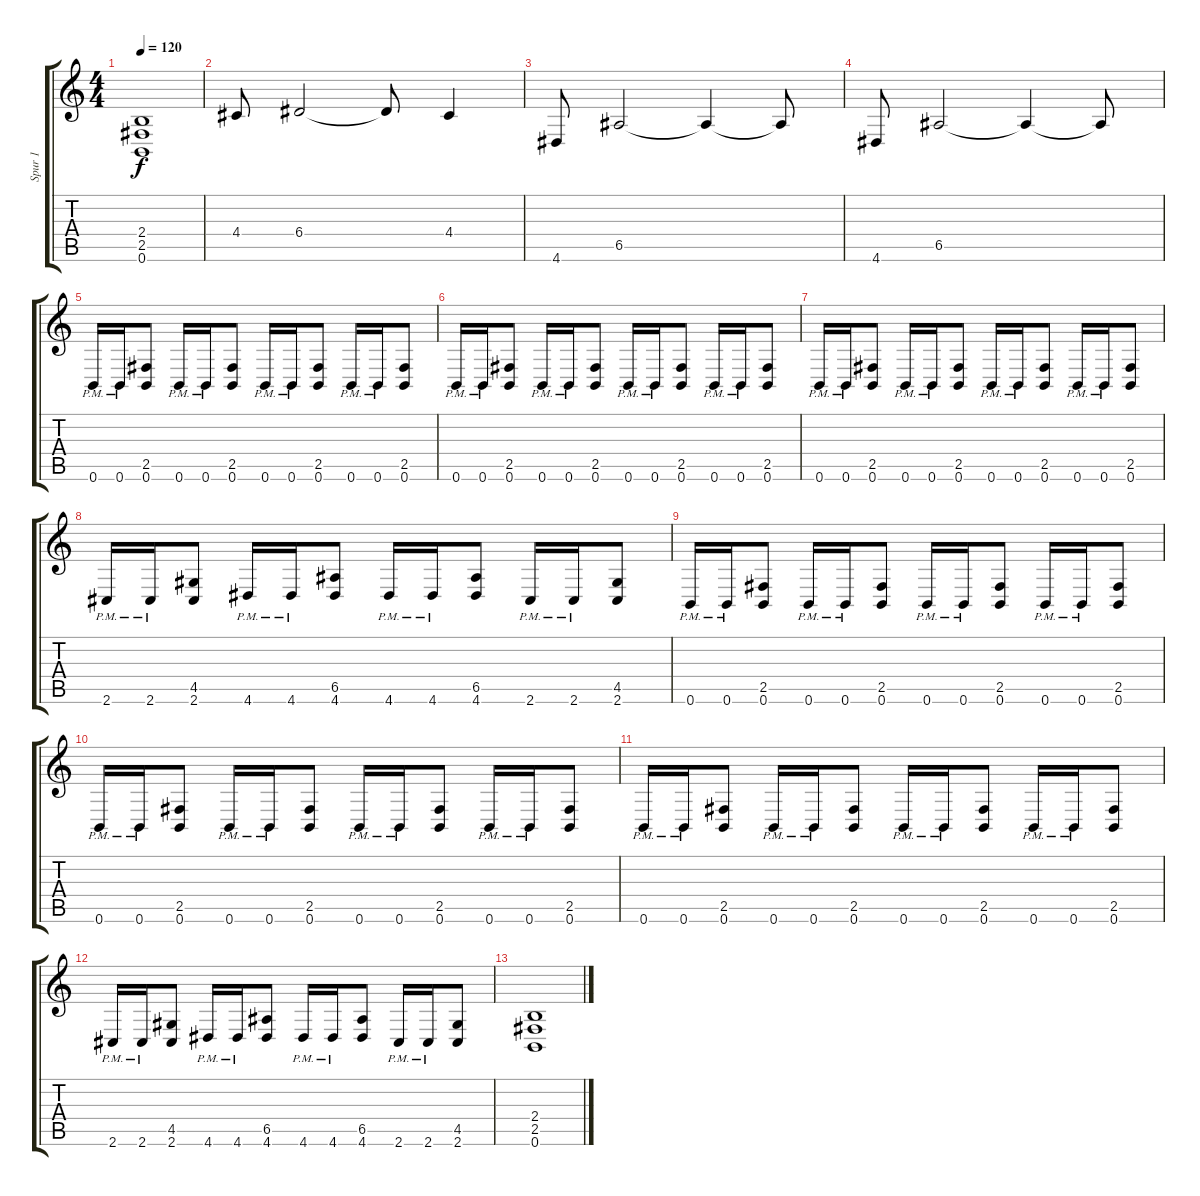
\track ("Spur 1" "Spur 1") {instrument distortionguitar}
\staff {score tabs}
\tuning (B3 Gb3 D3 A2 E2 B1) {hide}
\ts (4 4)
\tempo 120
\clef g2
\ks c
(2.4 2.5 0.6).1{dy f} |
4.4.8 6.4.2 6.4{t}.8 4.4.4 |
4.6.8 6.5.2 6.5{t}.4 6.5{t}.8 |
4.6.8 6.5.2 6.5{t}.4 6.5{t}.8 |
0.6{pm}.16 0.6{pm}.16 (2.5 0.6).8 0.6{pm}.16 0.6{pm}.16 (2.5 0.6).8 0.6{pm}.16 0.6{pm}.16 (2.5 0.6).8 0.6{pm}.16 0.6{pm}.16 (2.5 0.6).8 |
0.6{pm}.16 0.6{pm}.16 (2.5 0.6).8 0.6{pm}.16 0.6{pm}.16 (2.5 0.6).8 0.6{pm}.16 0.6{pm}.16 (2.5 0.6).8 0.6{pm}.16 0.6{pm}.16 (2.5 0.6).8 |
0.6{pm}.16 0.6{pm}.16 (2.5 0.6).8 0.6{pm}.16 0.6{pm}.16 (2.5 0.6).8 0.6{pm}.16 0.6{pm}.16 (2.5 0.6).8 0.6{pm}.16 0.6{pm}.16 (2.5 0.6).8 |
2.6{pm}.16 2.6{pm}.16 (4.5 2.6).8 4.6{pm}.16 4.6{pm}.16 (6.5 4.6).8 4.6{pm}.16 4.6{pm}.16 (6.5 4.6).8 2.6{pm}.16 2.6{pm}.16 (4.5 2.6).8 |
0.6{pm}.16 0.6{pm}.16 (2.5 0.6).8 0.6{pm}.16 0.6{pm}.16 (2.5 0.6).8 0.6{pm}.16 0.6{pm}.16 (2.5 0.6).8 0.6{pm}.16 0.6{pm}.16 (2.5 0.6).8 |
0.6{pm}.16 0.6{pm}.16 (2.5 0.6).8 0.6{pm}.16 0.6{pm}.16 (2.5 0.6).8 0.6{pm}.16 0.6{pm}.16 (2.5 0.6).8 0.6{pm}.16 0.6{pm}.16 (2.5 0.6).8 |
0.6{pm}.16 0.6{pm}.16 (2.5 0.6).8 0.6{pm}.16 0.6{pm}.16 (2.5 0.6).8 0.6{pm}.16 0.6{pm}.16 (2.5 0.6).8 0.6{pm}.16 0.6{pm}.16 (2.5 0.6).8 |
2.6{pm}.16 2.6{pm}.16 (4.5 2.6).8 4.6{pm}.16 4.6{pm}.16 (6.5 4.6).8 4.6{pm}.16 4.6{pm}.16 (6.5 4.6).8 2.6{pm}.16 2.6{pm}.16 (4.5 2.6).8 |
(2.4 2.5 0.6).1
